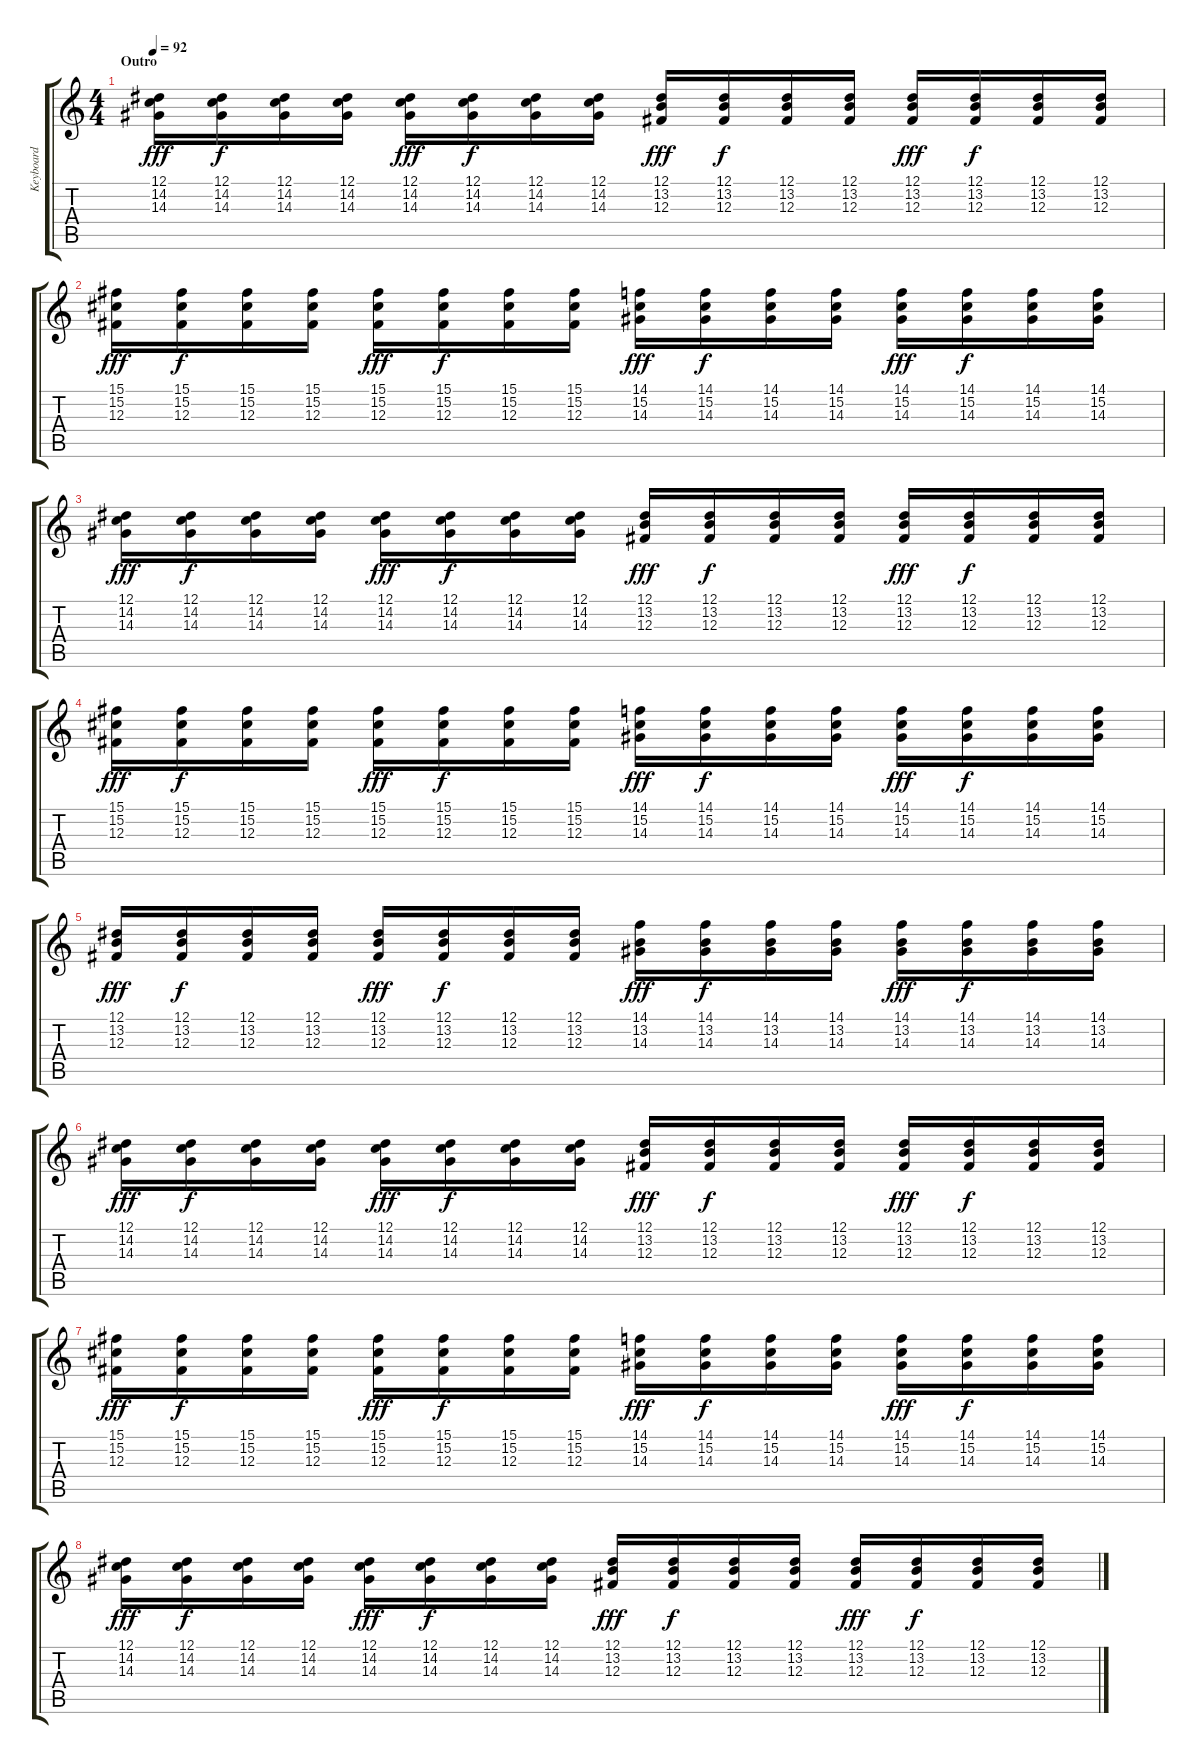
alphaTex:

\track ("Keyboard" "Keyboard") {instrument rockorgan}
\staff {score tabs}
\tuning (Eb4 Bb3 Gb3 Db3 Ab2 Eb2) {hide}
\ts (4 4)
\section ("" "Outro")
\tempo 92
\clef g2
\ks c
(12.1 14.2 14.3).16{dy fff} (12.1 14.2 14.3).16{dy f} (12.1 14.2 14.3).16 (12.1 14.2 14.3).16 (12.1 14.2 14.3).16{dy fff} (12.1 14.2 14.3).16{dy f} (12.1 14.2 14.3).16 (12.1 14.2 14.3).16 (12.1 13.2 12.3).16{dy fff} (12.1 13.2 12.3).16{dy f} (12.1 13.2 12.3).16 (12.1 13.2 12.3).16 (12.1 13.2 12.3).16{dy fff} (12.1 13.2 12.3).16{dy f} (12.1 13.2 12.3).16 (12.1 13.2 12.3).16 |
(15.1 15.2 12.3).16{dy fff} (15.1 15.2 12.3).16{dy f} (15.1 15.2 12.3).16 (15.1 15.2 12.3).16 (15.1 15.2 12.3).16{dy fff} (15.1 15.2 12.3).16{dy f} (15.1 15.2 12.3).16 (15.1 15.2 12.3).16 (14.1 15.2 14.3).16{dy fff} (14.1 15.2 14.3).16{dy f} (14.1 15.2 14.3).16 (14.1 15.2 14.3).16 (14.1 15.2 14.3).16{dy fff} (14.1 15.2 14.3).16{dy f} (14.1 15.2 14.3).16 (14.1 15.2 14.3).16 |
(12.1 14.2 14.3).16{dy fff} (12.1 14.2 14.3).16{dy f} (12.1 14.2 14.3).16 (12.1 14.2 14.3).16 (12.1 14.2 14.3).16{dy fff} (12.1 14.2 14.3).16{dy f} (12.1 14.2 14.3).16 (12.1 14.2 14.3).16 (12.1 13.2 12.3).16{dy fff} (12.1 13.2 12.3).16{dy f} (12.1 13.2 12.3).16 (12.1 13.2 12.3).16 (12.1 13.2 12.3).16{dy fff} (12.1 13.2 12.3).16{dy f} (12.1 13.2 12.3).16 (12.1 13.2 12.3).16 |
(15.1 15.2 12.3).16{dy fff} (15.1 15.2 12.3).16{dy f} (15.1 15.2 12.3).16 (15.1 15.2 12.3).16 (15.1 15.2 12.3).16{dy fff} (15.1 15.2 12.3).16{dy f} (15.1 15.2 12.3).16 (15.1 15.2 12.3).16 (14.1 15.2 14.3).16{dy fff} (14.1 15.2 14.3).16{dy f} (14.1 15.2 14.3).16 (14.1 15.2 14.3).16 (14.1 15.2 14.3).16{dy fff} (14.1 15.2 14.3).16{dy f} (14.1 15.2 14.3).16 (14.1 15.2 14.3).16 |
(12.1 13.2 12.3).16{dy fff} (12.1 13.2 12.3).16{dy f} (12.1 13.2 12.3).16 (12.1 13.2 12.3).16 (12.1 13.2 12.3).16{dy fff} (12.1 13.2 12.3).16{dy f} (12.1 13.2 12.3).16 (12.1 13.2 12.3).16 (14.1 13.2 14.3).16{dy fff} (14.1 13.2 14.3).16{dy f} (14.1 13.2 14.3).16 (14.1 13.2 14.3).16 (14.1 13.2 14.3).16{dy fff} (14.1 13.2 14.3).16{dy f} (14.1 13.2 14.3).16 (14.1 13.2 14.3).16 |
(12.1 14.2 14.3).16{dy fff} (12.1 14.2 14.3).16{dy f} (12.1 14.2 14.3).16 (12.1 14.2 14.3).16 (12.1 14.2 14.3).16{dy fff} (12.1 14.2 14.3).16{dy f} (12.1 14.2 14.3).16 (12.1 14.2 14.3).16 (12.1 13.2 12.3).16{dy fff} (12.1 13.2 12.3).16{dy f} (12.1 13.2 12.3).16 (12.1 13.2 12.3).16 (12.1 13.2 12.3).16{dy fff} (12.1 13.2 12.3).16{dy f} (12.1 13.2 12.3).16 (12.1 13.2 12.3).16 |
(15.1 15.2 12.3).16{dy fff} (15.1 15.2 12.3).16{dy f} (15.1 15.2 12.3).16 (15.1 15.2 12.3).16 (15.1 15.2 12.3).16{dy fff} (15.1 15.2 12.3).16{dy f} (15.1 15.2 12.3).16 (15.1 15.2 12.3).16 (14.1 15.2 14.3).16{dy fff} (14.1 15.2 14.3).16{dy f} (14.1 15.2 14.3).16 (14.1 15.2 14.3).16 (14.1 15.2 14.3).16{dy fff} (14.1 15.2 14.3).16{dy f} (14.1 15.2 14.3).16 (14.1 15.2 14.3).16 |
(12.1 14.2 14.3).16{dy fff} (12.1 14.2 14.3).16{dy f} (12.1 14.2 14.3).16 (12.1 14.2 14.3).16 (12.1 14.2 14.3).16{dy fff} (12.1 14.2 14.3).16{dy f} (12.1 14.2 14.3).16 (12.1 14.2 14.3).16 (12.1 13.2 12.3).16{dy fff} (12.1 13.2 12.3).16{dy f} (12.1 13.2 12.3).16 (12.1 13.2 12.3).16 (12.1 13.2 12.3).16{dy fff} (12.1 13.2 12.3).16{dy f} (12.1 13.2 12.3).16 (12.1 13.2 12.3).16
